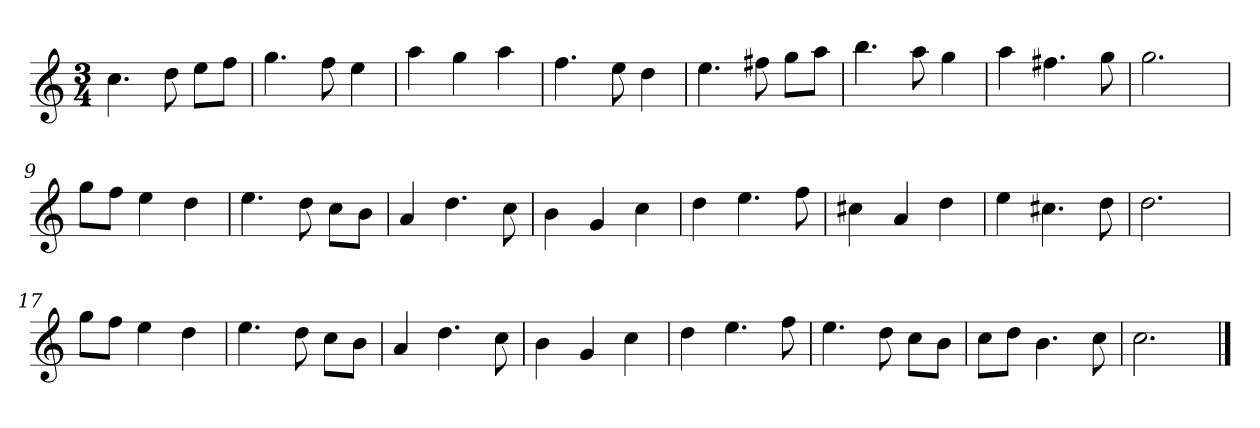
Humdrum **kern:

**kern
*part1
*staff1
*k[]
*M3/4
*MM120
=1
4.cc
8dd
8eeL
8ffJ
=2
4.gg
8ff
4ee
=3
4aa
4gg
4aa
=4
4.ff
8ee
4dd
=5
4.ee
8ff#X
8ggL
8aaJ
=6
4.bb
8aa
4gg
=7
4aa
4.ff#X
8gg
=8
2.gg
=9
8ggL
8ffJ
4ee
4dd
=10
4.ee
8dd
8ccL
8bJ
=11
4a
4.dd
8cc
=12
4b
4g
4cc
=13
4dd
4.ee
8ff
=14
4cc#X
4a
4dd
=15
4ee
4.cc#X
8dd
=16
2.dd
=17
8ggL
8ffJ
4ee
4dd
=18
4.ee
8dd
8ccL
8bJ
=19
4a
4.dd
8cc
=20
4b
4g
4cc
=21
4dd
4.ee
8ff
=22
4.ee
8dd
8ccL
8bJ
=23
8ccL
8ddJ
4.b
8cc
=24
2.cc
==
*-
